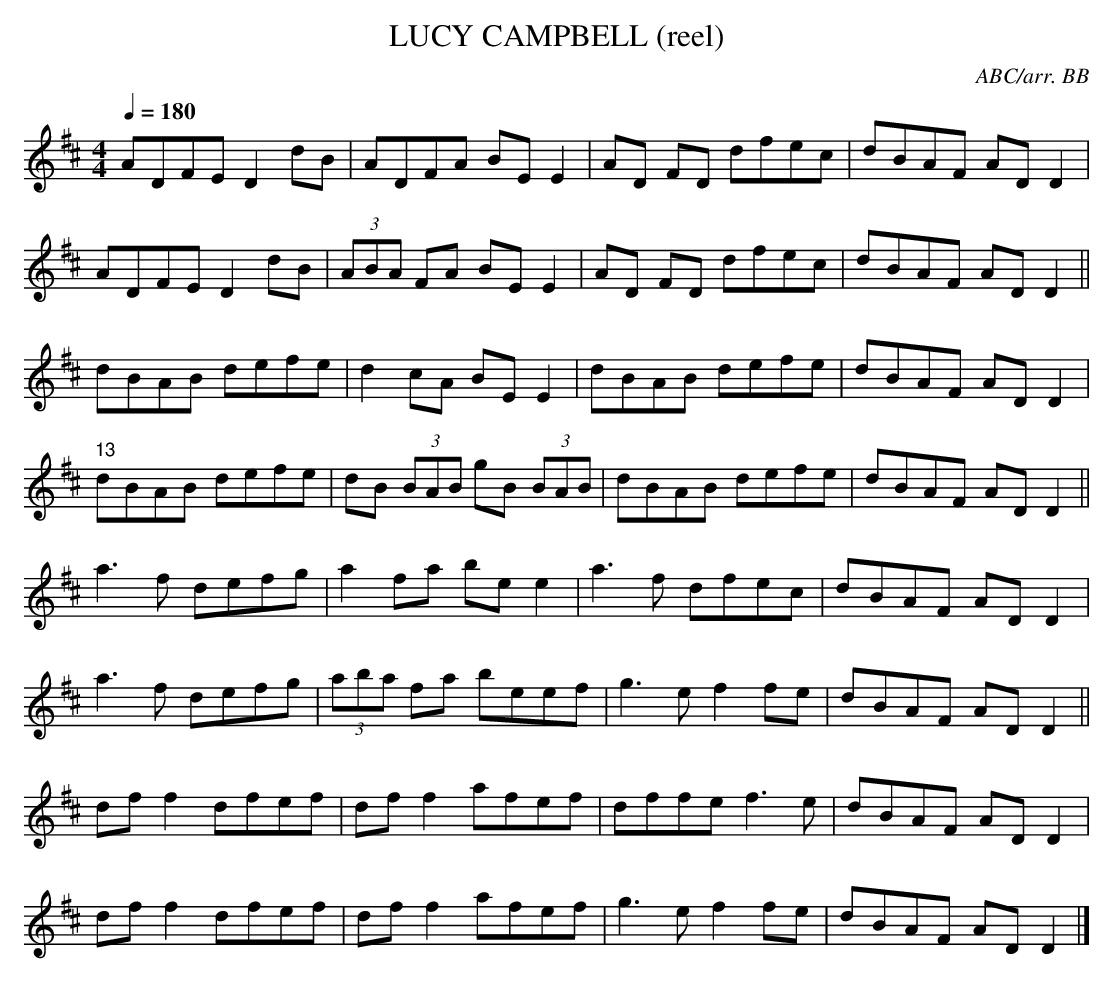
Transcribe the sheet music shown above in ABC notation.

X:1
T:LUCY CAMPBELL (reel)
C:ABC/arr. BB
M:4/4
L:1/8
Q:1/4=180
K:D
ADFE D2dB|ADFA BEE2|AD FD dfec|dBAF ADD2|
ADFE D2dB|(3ABA FA BEE2|AD FD dfec|dBAF ADD2 ||
dBAB defe|d2cA BEE2|dBAB defe|dBAF ADD2|
"13"dBAB defe|dB (3BAB gB (3BAB|dBAB defe|dBAF ADD2 ||
a3f defg|a2fa bee2|a3f dfec|dBAF ADD2|
a3f defg|(3aba fa beef|g3e f2fe|dBAF ADD2 ||
df f2 dfef|df f2 afef|dffe f3e|dBAF ADD2|
df f2 dfef|df f2 afef|g3e f2fe|dBAF ADD2|]
